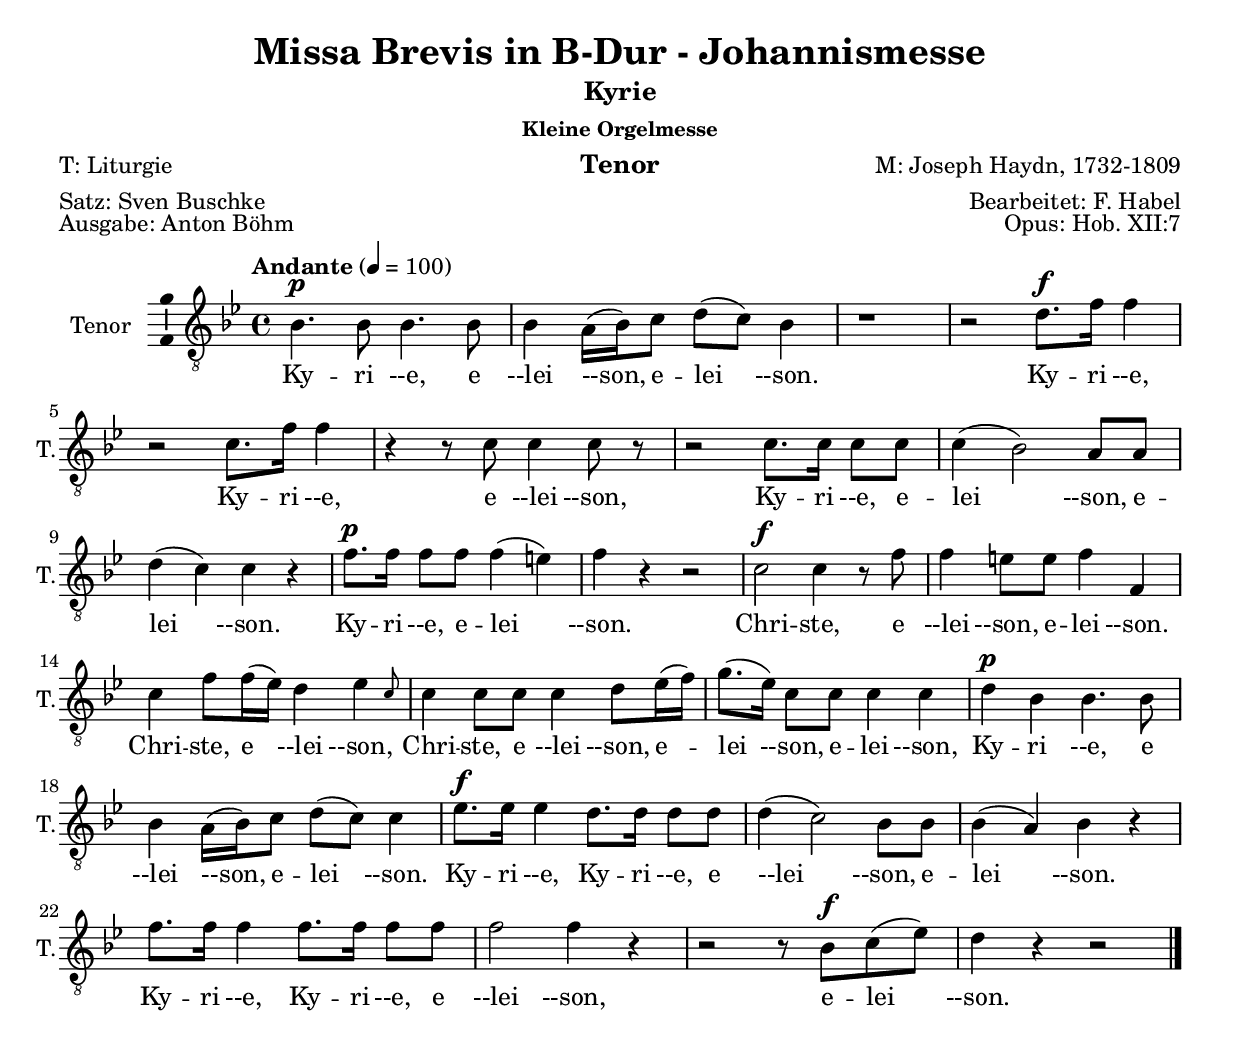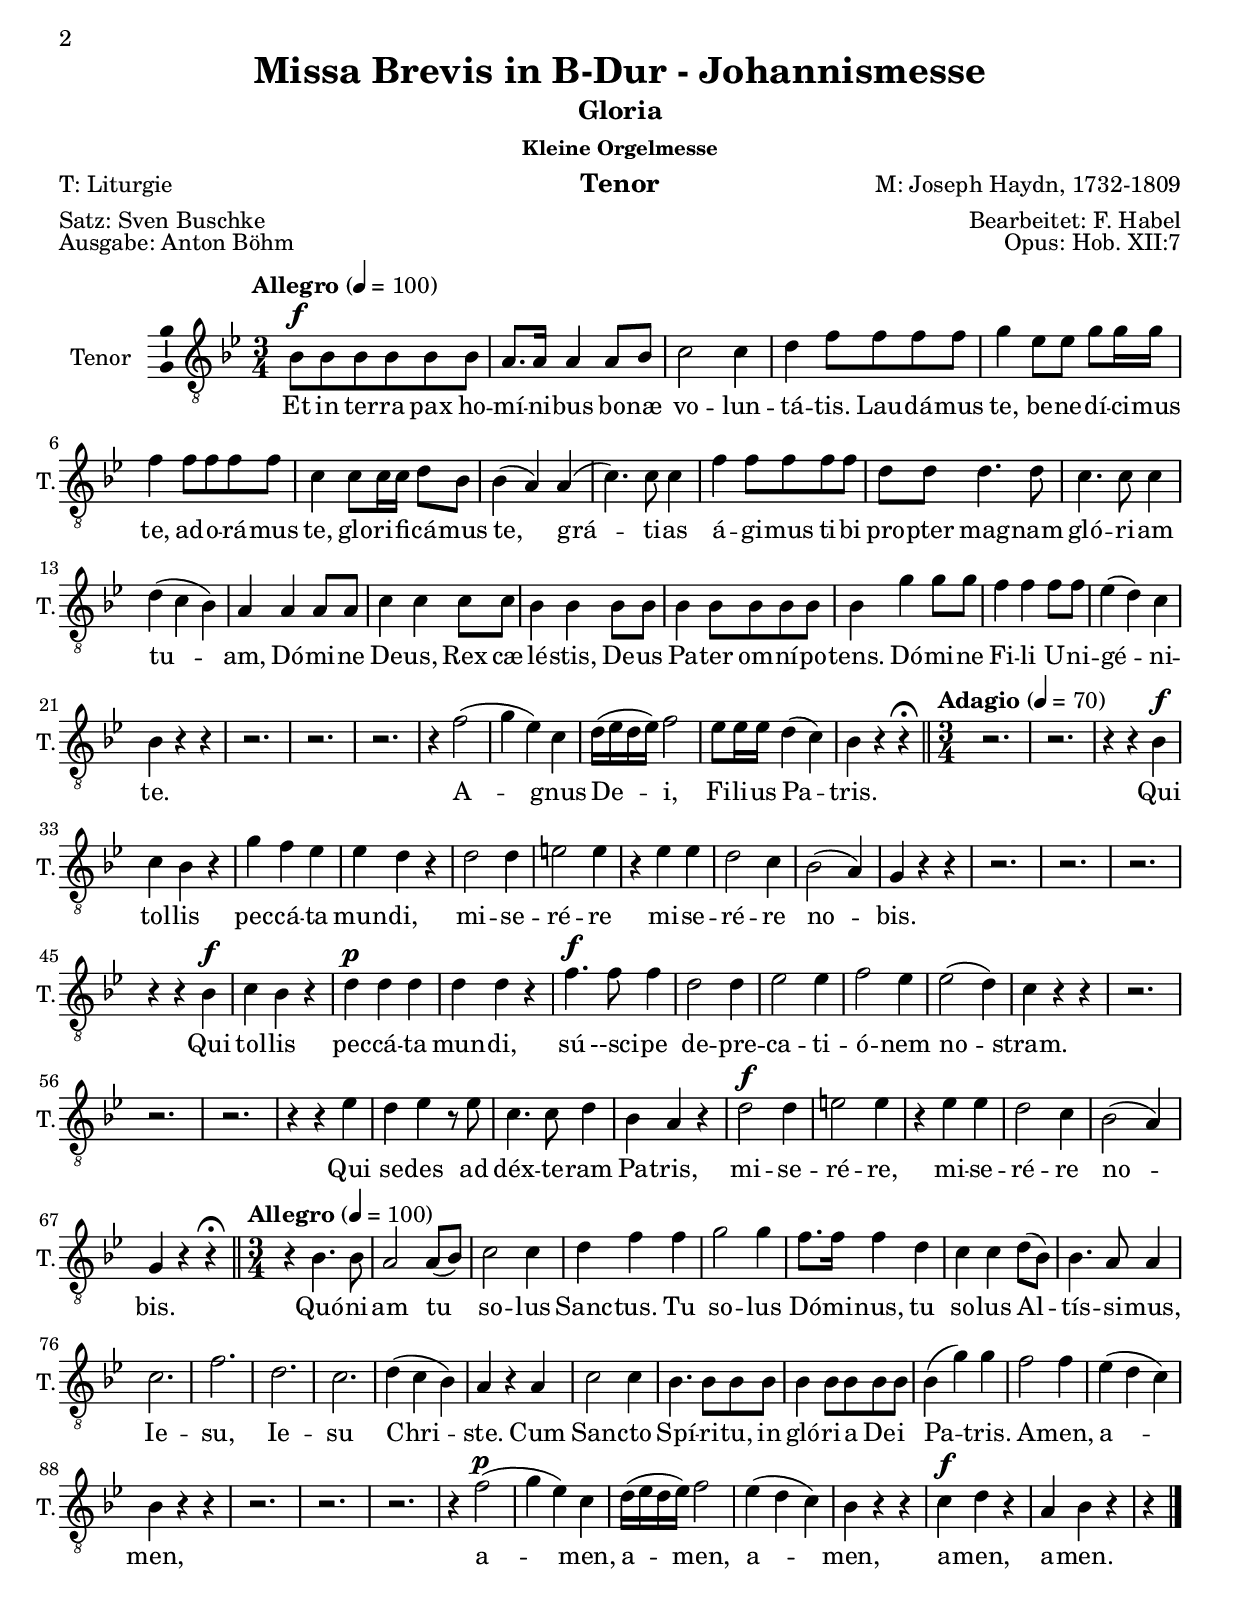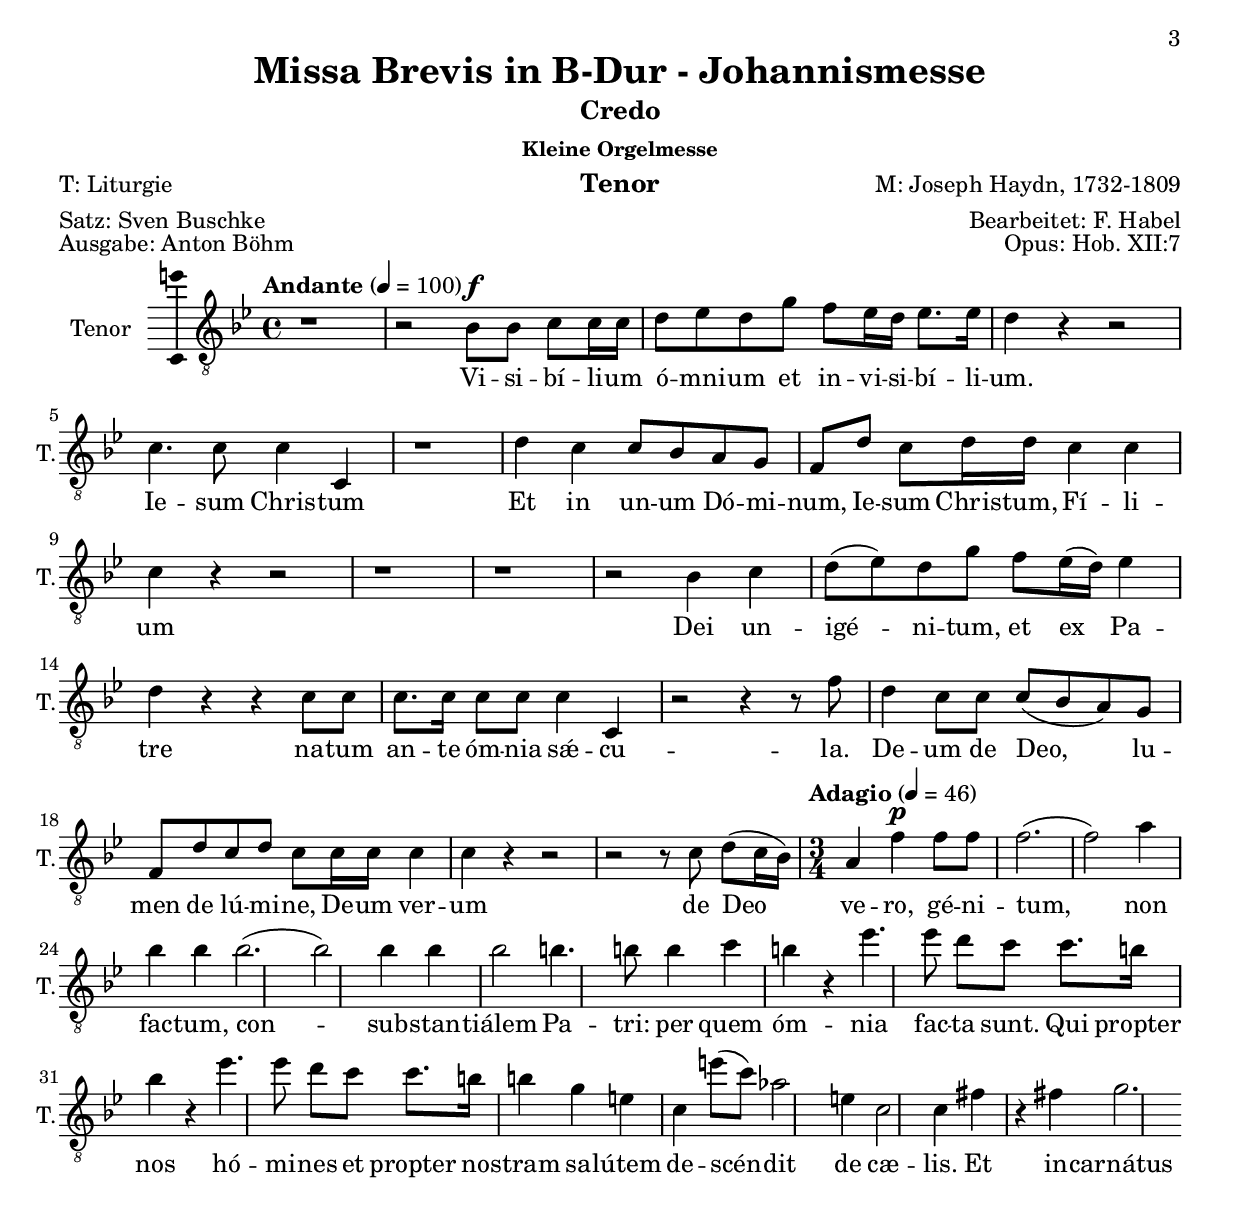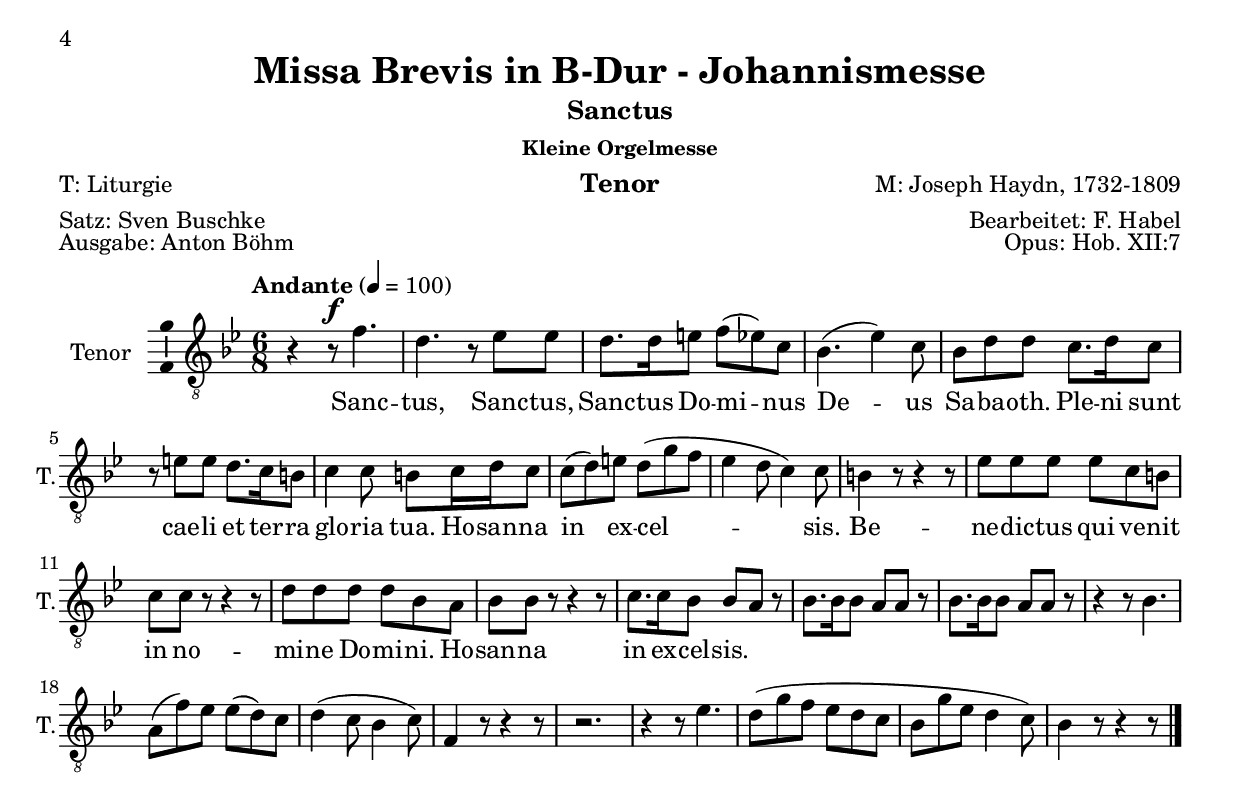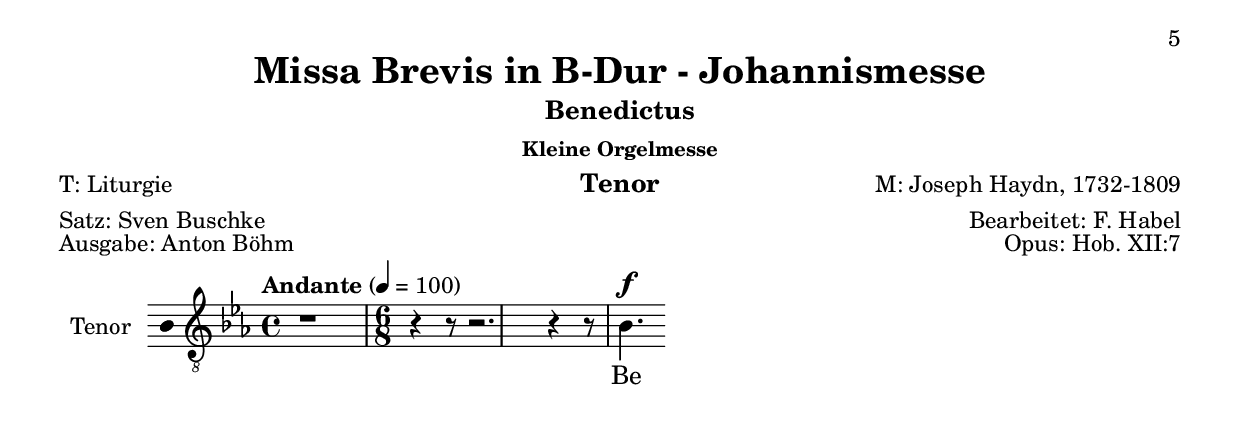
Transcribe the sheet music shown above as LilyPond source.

\version "2.24.3"
\language "english"

\header {
  dedication = ""
  title = "Missa Brevis in B-Dur - Johannismesse"
  subtitle = ""
  subsubtitle = "Kleine Orgelmesse"
  instrument = "Tenor"
  composer = "M: Joseph Haydn, 1732-1809"
  arranger = "Bearbeitet: F. Habel"
  poet = "T: Liturgie"
  meter = "Satz: Sven Buschke"
  piece = "Ausgabe: Anton Böhm"
  opus = "Opus: Hob. XII:7"
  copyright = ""
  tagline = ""
}

\paper {
  #(set-paper-size "a4")
}

global = {
  \key c \major
  \numericTimeSignature
  \time 4/4
  \tempo "Andante" 4=100
}

%%%%%%%%%%%%%%%%%%%%%%%%%%%%%%%%
% Kyrie
%%%%%%%%%%%%%%%%%%%%%%%%%%%%%%%%

globalA = {
  \key bf \major
  %   \numericTimeSignature
  \time 4/4
  \tempo "Andante" 4=100
}

scoreATenorVoice = \relative c' {
  \globalA
  \dynamicUp
  % Music follows here.
  bf4.\p bf8  bf4. bf8 bf4 a16(bf) c8 d(c) bf4
  r1 r2 d8.\f f16 f4
  r2 c8. f16 f4
  r4 r8 c c4 c8 r
  r2 c8. c16 c8 c c4(bf2) a8 a d4(c) c r
  f8.\p f16 f8 f f4(e) f r r2
  c2\f c4 r8 f
  f4 e8 e f4 f, c' f8 f16(ef) d4 \afterGrace ef {c8}
  c4 c8 c c4 d8 ef16(f)
  g8.(ef16) c8 c c4 c
  d\p bf bf4. bf8 bf4 a16(bf) c8 d(c) c4
  ef8.\f ef16 ef4 d8. d16 d8 d d4(c2) bf8 bf
  bf4(a) bf r
  f'8. f16 f4 f8. f16 f8 f f2 f4 r
  r2 r8 bf,\f c(ef) d4 r r2
  \bar "|."
}

scoreAVerse = \lyricmode {
  % Lyrics follow here.
  Ky -- ri --e, e --lei --son, e -- lei --son.
  Ky -- ri --e, Ky -- ri --e, e --lei --son, Ky -- ri --e, e -- lei --son, e -- lei --son.
  Ky -- ri --e, e -- lei --son.
  Chri -- ste, e --lei --son, e -- lei --son.
  Chri -- ste, e --lei --son,
  Chri -- ste, e --lei --son, e -- lei --son, e -- lei --son,
  Ky -- ri --e, e --lei --son, e -- lei --son.
  Ky -- ri --e, Ky -- ri --e, e --lei --son, e -- lei --son.
  Ky -- ri --e, Ky -- ri --e, e --lei --son, e -- lei --son.
}

\bookpart {
  \header {
    subtitle = "Kyrie"
  }
  \score {
    \new Staff \with {
      instrumentName = "Tenor"
      shortInstrumentName = "T."
      midiInstrument = "choir aahs"
      \consists "Ambitus_engraver"
    } { \clef "treble_8" \scoreATenorVoice }
    \addlyrics { \scoreAVerse }
    \layout { }
    \midi { }
  }
}

%%%%%%%%%%%%%%%%%%%%%%%%%%%%%%%%
% Gloria
%%%%%%%%%%%%%%%%%%%%%%%%%%%%%%%%

globalB = {
  \key bf \major
  %   \numericTimeSignature
  \time 3/4
  \tempo "Allegro" 4=100
}

scoreBTenorVoice = \relative c' {
  \globalB
  \dynamicUp
  % Music follows here.
  bf8\f 8 8 8 8 8
  a8. a16 a4 a8 bf
  c2 c4
  d f8 f f f
  g4 ef8 ef g g16 g
  f4 f8 f f f
  c4 c8 c16 c d8 bf
  bf4(a) a(c4.) c8 c4
  f f8 f f f d d d4. d8  c4. c8 c4
  d(c bf) a a a8 a c4 c c8 c bf4 bf bf8 bf bf4 bf8 bf bf bf bf4 g' g8 g f4 f f8 f ef4(d) c bf r r
  r2. r r
  r4 f'2(g4 ef) c d16(ef d ef) f2 ef8 ef16 ef d4(c) bf r4 r\fermata
  \bar "||"
  \time 3/4
  \tempo "Adagio" 4=70
  r2.
  r
  r4 r bf\f c bf r
  g' f ef ef d r d2 d4 e2 e4
  r ef ef d2 c4 bf2(a4) g r r
  r2. r r
  r4 r bf\f c bf r
  d\p d d d d r
  f4.\f f8 f4 d2 d4
  ef2 ef4
  f2 ef4 ef2(d4) c r r
  r2. r r
  r4 r ef d ef r8 ef
  c4. c8 d4 bf a r
  d2\f d4 e2 e4
  r ef ef d2 c4 bf2(a4) g r r\fermata
  \bar "||"
  \time 3/4
  \tempo "Allegro" 4=100
  r4 bf4. bf8
  a2 a8(bf) c2 c4 d f f g2 g4
  f8. f16 f4 d c c d8(bf) bf4. a8 a4
  c2. f d c
  d4(c bf) a r a
  c2 c4 bf4. bf8 8 8
  bf4 bf8 8 8 8
  bf4(g') g f2 f4
  ef(d c) bf r r
  r2. r r
  r4 f'2\p(g4 ef) c d16(ef d ef) f2 ef4(d c) bf
  r r c\f d r a bf r r
  \bar "|."
}

scoreBVerse = \lyricmode {
  % Lyrics follow here.
  % Glória in ex -- cél -- sis Deo
  Et in ter -- ra pax ho -- mí -- ni -- bus bo -- næ vo -- lun -- tá -- tis.
  Lau -- dá -- mus te,
  be -- ne -- dí -- ci -- mus te,
  ad -- o -- rá -- mus te,
  glo -- ri -- fi -- cá -- mus te,
  grá -- ti -- as á -- gi -- mus ti -- bi pro -- pter mag -- nam gló -- ri -- am tu -- am,
  Dó -- mi -- ne De -- us, Rex cæ -- lé -- stis,
  De -- us Pa -- ter om -- ní -- po -- tens.
  Dó -- mi -- ne Fi -- li U -- ni -- gé -- ni -- te.
  %   Ie -- su Chris -- te,
  %   Dó -- mi -- ne De -- us, Ag -- nus Dei, Fí -- li -- us Pa -- tris,
  A -- gnus De -- i, Fi -- li -- us Pa -- tris.
  Qui tol -- lis pec -- cá -- ta mun -- di,
  mi -- se -- ré -- re mi -- se -- ré -- re no -- bis.
  Qui tol -- lis pec -- cá -- ta mun -- di,
  sú --sci -- pe de -- pre -- ca -- ti -- ó -- nem no -- stram.
  Qui se -- des ad déx -- te -- ram Pa -- tris,
  mi -- se -- ré -- re, mi -- se -- ré -- re no -- bis.
  Quó -- ni -- am tu so -- lus Sanc -- tus.
  Tu so -- lus Dó -- mi -- nus,
  tu so -- lus Al -- tís -- si -- mus,
  Ie -- su, Ie -- su Chri -- ste.
  Cum San -- cto Spí -- ri -- tu,
  in gló -- ri -- a De -- i Pa -- tris.
  A -- men, a -- men,
  a -- men, a -- men, a -- men,
  a -- men, a -- men.
}

\bookpart {
  \header {
    subtitle = "Gloria"
  }
  \score {
    \new Staff \with {
      instrumentName = "Tenor"
      shortInstrumentName = "T."
      midiInstrument = "choir aahs"
      \consists "Ambitus_engraver"
    } { \clef "treble_8" \scoreBTenorVoice }
    \addlyrics { \scoreBVerse }
    \layout { }
    \midi { }
  }
}

%%%%%%%%%%%%%%%%%%%%%%%%%%%%%%%%
% Credo
%%%%%%%%%%%%%%%%%%%%%%%%%%%%%%%%

globalC = {
  \key bf \major
  %   \numericTimeSignature
  \time 4/4
  \tempo "Andante" 4=100
}

scoreCTenorVoice = \relative c' {
  \globalC
  \dynamicUp
  % Music follows here.
  r1
  r2 bf8\f 8 c c16 c
  d8 ef d g f ef16 d ef8. ef16
  d4 r r2
  c4. c8 c4 c, r1
  d'4 c c8 bf a g f d' c d16 d c4 c c r r2
  r1
  r1
  r2 bf4 c
  d8(ef) d g f ef16(d) ef4 d r r c8 c c8. c16 c8 c c4 c, r2 r4 r8 f' d4 c8 c c(bf a) g f d' c d c c16 c c4 c r r2 r r8 c d(c16 bf)
  \time 3/4
  \tempo "Adagio" 4 = 46
  a4 f'\p f8 f f2.(f2) a4 bf 4 4 bf2.(bf2) bf4 4 bf2 b4. b8 b4 c b r
  ef4. ef8 d c c8. b16 bf4 r ef4. ef8 d c c8. b16 b4 g e c e'8(c) af2 e4 c2 c4 fs4 r fs g2. 
}

scoreCVerse = \lyricmode {
  % Lyrics follow here.
  %   Cre -- do in un -- um De -- um,
  %   Pa -- trem om -- ni -- potén -- tem,
  %   fac -- tórem cæ -- li et terræ,
  Vi -- si -- bí -- li -- um ó -- mni -- um et in -- vi -- si -- bí -- li -- um.
  Ie -- sum Chris -- tum
  Et in un -- um Dó -- mi -- num, Ie -- sum Chris -- tum,
  Fí -- li -- um Dei un -- igé -- ni -- tum,
  et ex Pa -- tre na -- tum an -- te óm -- nia sǽ -- cu -- la.
  De -- um de Deo, lu -- men de lú -- mi -- ne, De -- um ver -- um de Deo ve -- ro,
  gé -- ni -- tum, non fac -- tum, con -- sub -- stan -- tiálem Pa -- tri:
  per quem óm -- nia fac -- ta sunt.
  Qui propter nos hó -- mi -- nes et propter no -- stram sa -- lútem
  de -- scén -- dit de cæ -- lis.
  Et in -- carnátus est de Spíri -- tu Sanc -- to
  ex Ma -- ría Vír -- gi -- ne, et ho -- mo fac -- tus est.
  Cru -- cifí -- xus éti -- am pro no -- bis sub Pón -- tio Piláto;
  pas -- sus et sepúl -- tus est,
  et re -- s -- urré -- xit tér -- tia die, secún -- dum Scrip -- túras,
  et ascén -- dit in cælum, se -- det ad déx -- teram Pa -- tris.
  Et íte -- rum ventúrus est cum glória,
  iu -- dicá -- re vi -- vos et mór -- tu -- os,
  cui -- us reg -- ni non erit fi -- nis.
  Et in Spíri -- tum Sanc -- tum, Dó -- mi -- num et vi -- vi -- ficán -- tem:
  qui ex Pa -- tre Fi -- lióque procé -- dit.
  Qui cum Pa -- tre et Fí -- lio si -- mul ad -- orátur et conglo -- ri -- ficátur:
  qui locútus est per pro -- phétas.
  Et un -- am, sanc -- tam, ca -- thó -- li -- cam et apo -- stó -- li -- cam Ec -- clé -- si -- am.
  Con -- fíte -- or un -- um bap -- tís -- ma in re -- mis -- sió -- nem pec -- catórum.
  Et ex -- spéc -- to re -- s -- ur -- rec -- tió -- nem mor -- tuórum,
  et vit -- am ventúri sǽ -- cu -- li. Amen.
}

\bookpart {
  \header {
    subtitle = "Credo"
  }
  \score {
    \new Staff \with {
      instrumentName = "Tenor"
      shortInstrumentName = "T."
      midiInstrument = "choir aahs"
      \consists "Ambitus_engraver"
    } { \clef "treble_8" \scoreCTenorVoice }
    \addlyrics { \scoreCVerse }
    \layout { }
    \midi { }
  }
}

%%%%%%%%%%%%%%%%%%%%%%%%%%%%%%%%
% Sanctus
%%%%%%%%%%%%%%%%%%%%%%%%%%%%%%%%

globalD = {
  \key bf \major
  %   \numericTimeSignature
  \time 6/8
  \tempo "Andante" 4=100
}

scoreDTenorVoice = \relative c' {
  \globalD
  \dynamicUp
  % Music follows here.
  \partial 2.
  r4 r8\f f4.
  d r8 ef ef d8. d16 e8 f(ef) c
  bf4.(ef4) c8 bf d d c8. d16 c8 r e e d8. c16 b8 c4 c8 b c16d c8 c(d) e d(g f ef4 d8 c4) c8 b4 r8 r4 r8 ef ef ef ef c b c c r r4 r8 d d d d bf a
  bf bf r r4 r8 c8. c16 bf8 bf a r bf8. bf16 bf8 a a r bf8. bf16 bf8 a a r
  r4 r8 bf4. a8(f') ef ef(d) c d4( c8 bf4 c8) f,4 r8 r4 r8
  r2. r4 r8 ef'4. d8(g f ef d c( bf g' ef d4(c8) bf4 r8 r4 r8
  \bar "|." 
}

scoreDVerse = \lyricmode {
  % Lyrics follow here.
  Sanc -- tus, Sanc -- tus, Sanc -- tus Do -- mi -- nus De -- us Sa -- ba -- oth.
  Ple -- ni sunt cae -- li et ter -- ra glo -- ria tua.
  Ho -- san -- na in ex -- cel -- sis.
  Be -- ne -- dic -- tus qui ve -- nit in no -- mi -- ne Do -- mi -- ni.
  Ho -- san -- na in ex -- cel -- sis.
}

\bookpart {
  \header {
    subtitle = "Sanctus"
  }
  \score {
    \new Staff \with {
      instrumentName = "Tenor"
      shortInstrumentName = "T."
      midiInstrument = "choir aahs"
      \consists "Ambitus_engraver"
    } { \clef "treble_8" \scoreDTenorVoice }
    \addlyrics { \scoreDVerse }
    \layout { }
    \midi { }
  }
}

%%%%%%%%%%%%%%%%%%%%%%%%%%%%%%%%
% Benedictus
%%%%%%%%%%%%%%%%%%%%%%%%%%%%%%%%

globalE = {
  \key ef \major
  %   \numericTimeSignature
  \time 4/4
  \tempo "Andante" 4=100
}

scoreETenorVoice = \relative c' {
  \globalE
  \dynamicUp
  % Music follows here.
  r1
  \time 6/8
  r4 r8
  r2.
  r4 r8 bf4.\f
}

scoreEVerse = \lyricmode {
  % Lyrics follow here.
  Be -- ne -- dic -- tus qui ve -- nit in no -- mi -- ne Do -- mi -- ni.
  Ho -- san -- na in ex -- cel -- sis.
}

\bookpart {
  \header {
    subtitle = "Benedictus"
  }
  \score {
    \new Staff \with {
      instrumentName = "Tenor"
      shortInstrumentName = "T."
      midiInstrument = "choir aahs"
      \consists "Ambitus_engraver"
    } { \clef "treble_8" \scoreETenorVoice }
    \addlyrics { \scoreEVerse }
    \layout { }
    \midi { }
  }
}

%%%%%%%%%%%%%%%%%%%%%%%%%%%%%%%%
% Agnus Dei
%%%%%%%%%%%%%%%%%%%%%%%%%%%%%%%%

globalF = {
  \key bf \major
  %   \numericTimeSignature
  \time 3/4
  \tempo "Andante" 4=100
}

scoreFTenorVoice = \relative c' {
  \globalF
  \dynamicUp
  % Music follows here.
  r2. r
  r4 r bf
}

scoreFVerse = \lyricmode {
  % Lyrics follow here.
  Ag -- nus Dei, qui tol -- lis pec -- ca -- ta mun -- di, mi -- se -- re -- re no -- bis.
  Ag -- nus Dei, qui tol -- lis pec -- ca -- ta mun -- di, mi -- se -- re -- re no -- bis.
  Ag -- nus Dei, qui tol -- lis pec -- ca -- ta mun -- di, do -- na no -- bis pacem.
}

\bookpart {
  \header {
    subtitle = "Agnus Dei"
  }
  \score {
    \new Staff \with {
      instrumentName = "Tenor"
      shortInstrumentName = "T."
      midiInstrument = "choir aahs"
      \consists "Ambitus_engraver"
    } { \clef "treble_8" \scoreFTenorVoice }
    \addlyrics { \scoreFVerse }
    \layout { }
    \midi { }
  }
}
